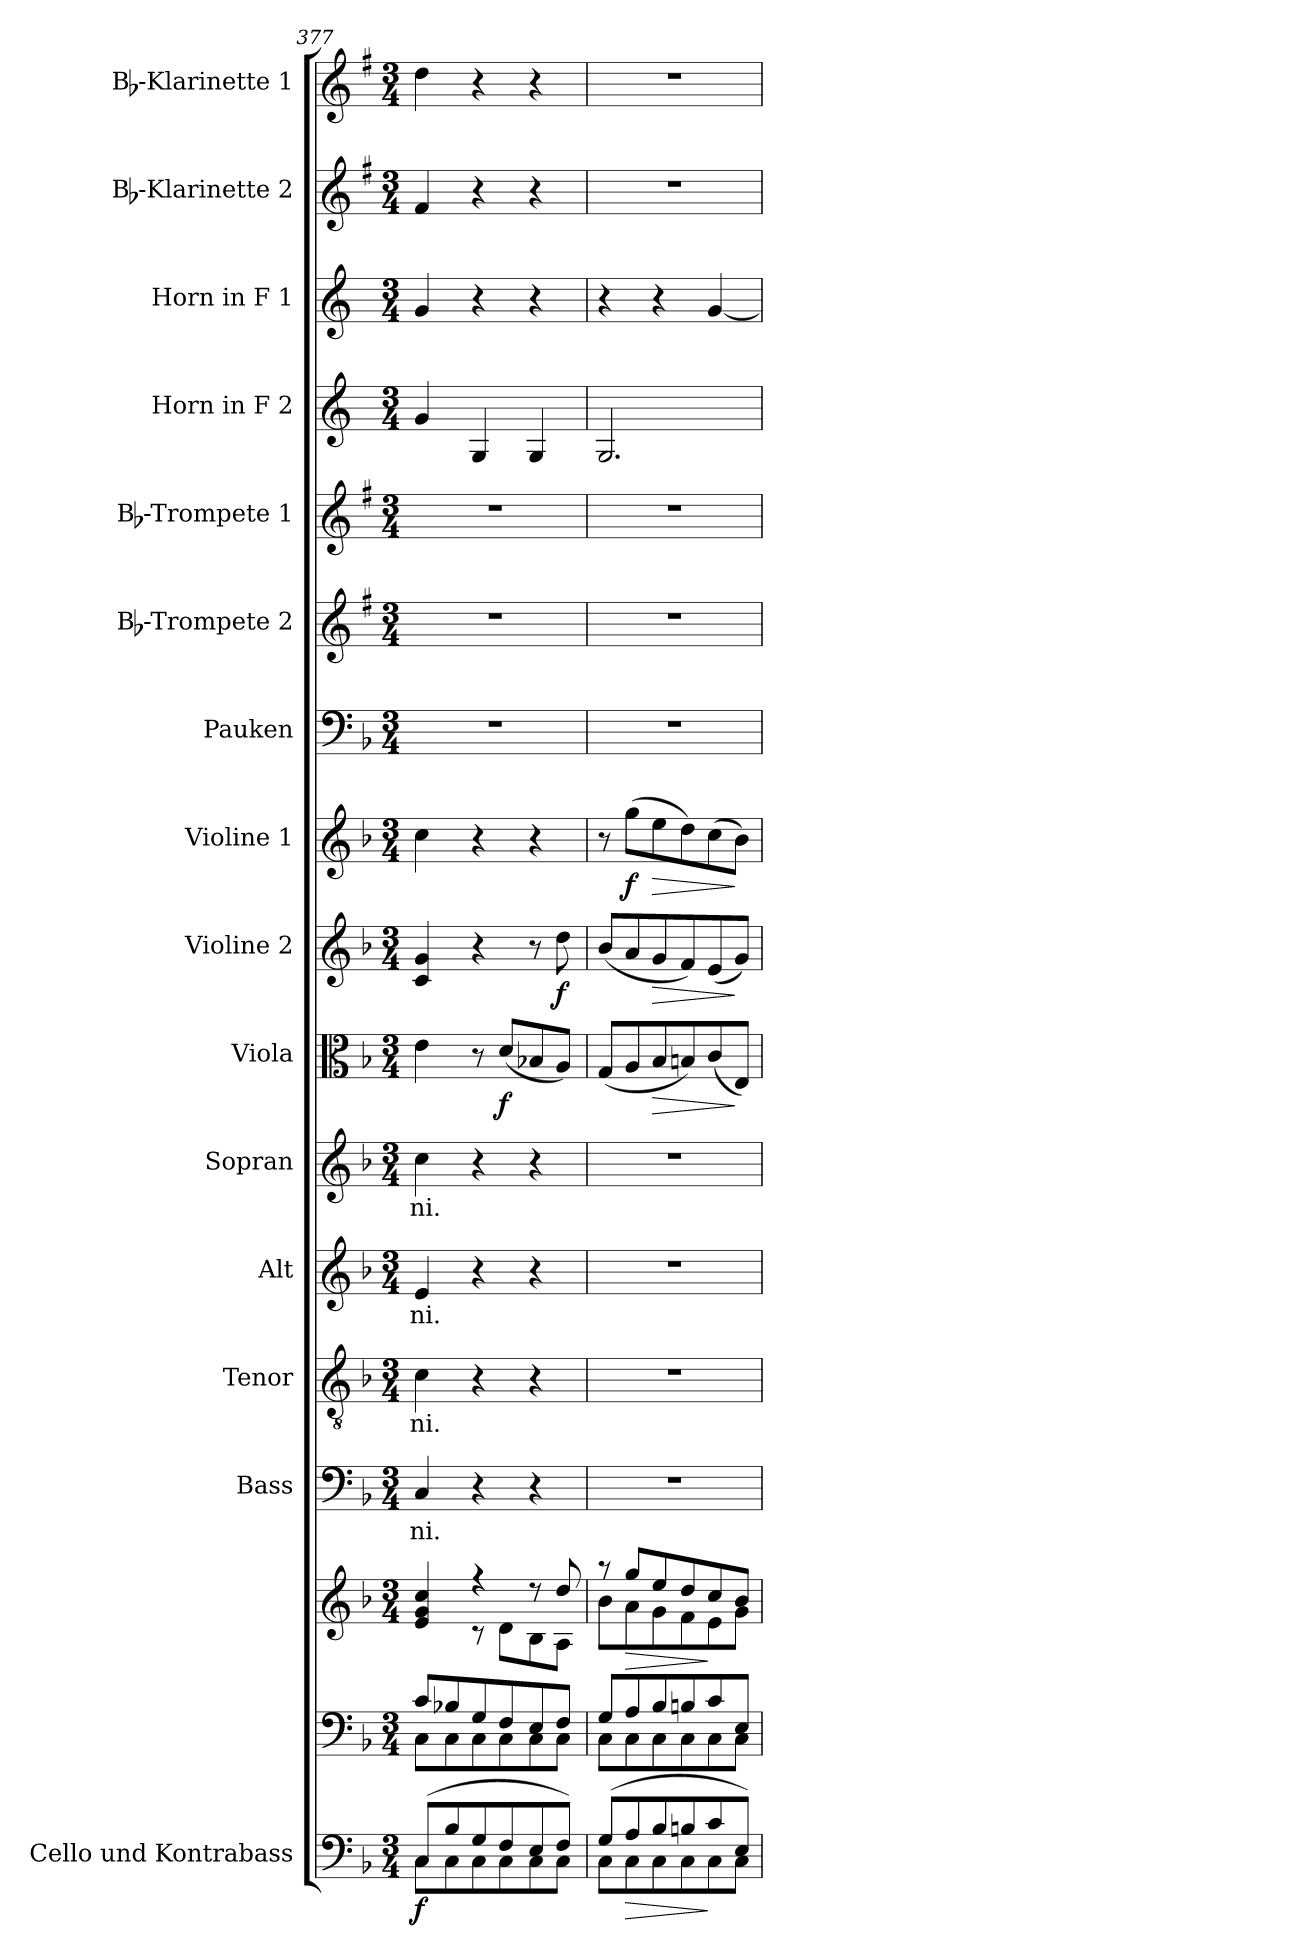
**kern	**dynam	**kern	**kern	**dynam	**kern	**text	**kern	**text	**kern	**text	**kern	**text	**kern	**dynam	**kern	**dynam	**kern	**dynam	**kern	**kern	**kern	**kern	**kern	**kern	**kern
*part16	*part16	*part15	*part15	*part15	*part14	*part14	*part13	*part13	*part12	*part12	*part11	*part11	*part10	*part10	*part9	*part9	*part8	*part8	*part7	*part6	*part5	*part4	*part3	*part2	*part1
*staff17	*staff17	*staff16	*staff15	*staff15/16	*staff14	*staff14	*staff13	*staff13	*staff12	*staff12	*staff11	*staff11	*staff10	*staff10	*staff9	*staff9	*staff8	*staff8	*staff7	*staff6	*staff5	*staff4	*staff3	*staff2	*staff1
*I"Cello und Kontrabass	*	*	*	*	*I"Bass	*	*I"Tenor	*	*I"Alt	*	*I"Sopran	*	*I"Viola	*	*I"Violine 2	*	*I"Violine 1	*	*I"Pauken	*I"Bb-Trompete 2	*I"Bb-Trompete 1	*I"Horn in F 2	*I"Horn in F 1	*I"Bb-Klarinette 2	*I"Bb-Klarinette 1
*I'Kb.	*	*	*	*	*I'B.	*	*I'T.	*	*I'A.	*	*I'S.	*	*I'Vla.	*	*I'Vl. 2	*	*I'Vl. 1	*	*I'Pk.	*I'Bb Trp. 2	*I'Bb Trp. 1	*	*	*I'Bb Kl. 2	*I'Bb Kl. 1
*clefF4	*	*clefF4	*clefG2	*	*clefF4	*	*clefGv2	*	*clefG2	*	*clefG2	*	*clefC3	*	*clefG2	*	*clefG2	*	*clefF4	*clefG2	*clefG2	*clefG2	*clefG2	*clefG2	*clefG2
*ITrd7c12	*	*	*	*	*	*	*	*	*	*	*	*	*	*	*	*	*	*	*	*ITrd1c2	*ITrd1c2	*ITrd4c7	*ITrd4c7	*ITrd1c2	*ITrd1c2
*k[b-]	*	*k[b-]	*k[b-]	*	*k[b-]	*	*k[b-]	*	*k[b-]	*	*k[b-]	*	*k[b-]	*	*k[b-]	*	*k[b-]	*	*k[b-]	*k[b-]	*k[b-]	*k[b-]	*k[b-]	*k[b-]	*k[b-]
*F:	*	*F:	*F:	*	*F:	*	*F:	*	*F:	*	*F:	*	*F:	*	*F:	*	*F:	*	*F:	*F:	*F:	*F:	*F:	*F:	*F:
*M3/4	*	*M3/4	*M3/4	*	*M3/4	*	*M3/4	*	*M3/4	*	*M3/4	*	*M3/4	*	*M3/4	*	*M3/4	*	*M3/4	*M3/4	*M3/4	*M3/4	*M3/4	*M3/4	*M3/4
=377	=377	=377	=377	=377	=377	=377	=377	=377	=377	=377	=377	=377	=377	=377	=377	=377	=377	=377	=377	=377	=377	=377	=377	=377	=377
*^	*	*^	*^	*	*	*	*	*	*	*	*	*	*	*	*	*	*	*	*	*	*	*	*	*	*
!	!	!LO:DY:b	!	!	!	!	!	!	!LO:LY:b	!	!LO:LY:b	!	!LO:LY:b	!	!LO:LY:b	!	!	!	!	!	!	!	!	!	!	!	!	!
(>8CC/L	8CC\L	f	8c/L	8C\L	4e/ 4g/ 4cc/	4ryy	.	4C/	-ni.	4c\	-ni.	4e/	-ni.	4cc\	-ni.	4e\	.	4c/ 4g/	.	4cc\	.	2.r	2.r	2.r	4c/	4c/	4e/	4cc\
8BB-/	8CC\	.	8B-X/	8C\	.	.	.	.	.	.	.	.	.	.	.	.	.	.	.	.	.	.	.	.	.	.	.	.
8GG/	8CC\	.	8G/	8C\	4ree	8rc	.	4r	.	4r	.	4r	.	4r	.	8r	.	4r	.	4r	.	.	.	.	4C/	4r	4r	4r
!	!	!	!	!	!	!	!	!	!	!	!	!	!	!	!	!	!LO:DY:b	!	!	!	!	!	!	!	!	!	!	!
8FF/	8CC\	.	8F/	8C\	.	8d\L	.	.	.	.	.	.	.	.	.	(<8d/L	f	.	.	.	.	.	.	.	.	.	.	.
8EE/	8CC\	.	8E/	8C\	8rdd	8B-\	.	4r	.	4r	.	4r	.	4r	.	8B-X/	.	8r	.	4r	.	.	.	.	4C/	4r	4r	4r
!	!	!	!	!	!	!	!	!	!	!	!	!	!	!	!	!	!	!	!LO:DY:b	!	!	!	!	!	!	!	!	!
8FF/J)	8CC\J	.	8F/J	8C\J	8dd/	8A\J	.	.	.	.	.	.	.	.	.	8A/J)	.	8dd\	f	.	.	.	.	.	.	.	.	.
=378	=378	=378	=378	=378	=378	=378	=378	=378	=378	=378	=378	=378	=378	=378	=378	=378	=378	=378	=378	=378	=378	=378	=378	=378	=378	=378	=378	=378
(>8GG/L	8CC\L	.	8G/L	8C\L	8raa	8b-\L	.	2.r	.	2.r	.	2.r	.	2.r	.	(<8G/L	.	(<8b-/L	.	8r	.	2.r	2.r	2.r	2.C/	4r	2.r	2.r
!	!	!LO:HP:b	!	!	!	!	!LO:HP:b	!	!	!	!	!	!	!	!	!	!	!	!	!	!LO:DY:b	!	!	!	!	!	!	!
8AA/	8CC\	>	8A/	8C\	8gg/L	8a\	>	.	.	.	.	.	.	.	.	8A/	.	8a/	.	(>8gg\L	f	.	.	.	.	.	.	.
!	!	!	!	!	!	!	!	!	!	!	!	!	!	!	!	!	!LO:HP:b	!	!LO:HP:b	!	!LO:HP:b	!	!	!	!	!	!	!
8BB-/	8CC\	.	8B-/	8C\	8ee/	8g\	.	.	.	.	.	.	.	.	.	8B-/	>	8g/	>	8ee\	>	.	.	.	.	4r	.	.
8BBn/	8CC\	.	8Bn/	8C\	8dd/	8f\	.	.	.	.	.	.	.	.	.	8Bn/)	.	8f/)	.	8dd\)	.	.	.	.	.	.	.	.
8C/	8CC\	]	8c/	8C\	8cc/	8e\	]	.	.	.	.	.	.	.	.	(<8c/	.	(<8e/	.	(>8cc\	.	.	.	.	.	[4c/	.	.
8EE/J)	8CC\J	.	8E/J	8C\J	8b-/J	8g\J	.	.	.	.	.	.	.	.	.	8E/J)	]	8g/J)	]	8b-\J)	]	.	.	.	.	.	.	.
*v	*v	*	*	*	*	*	*	*	*	*	*	*	*	*	*	*	*	*	*	*	*	*	*	*	*	*	*	*
*	*	*v	*v	*	*	*	*	*	*	*	*	*	*	*	*	*	*	*	*	*	*	*	*	*	*	*	*
*	*	*	*v	*v	*	*	*	*	*	*	*	*	*	*	*	*	*	*	*	*	*	*	*	*	*	*
=	=	=	=	=	=	=	=	=	=	=	=	=	=	=	=	=	=	=	=	=	=	=	=	=	=
*-	*-	*-	*-	*-	*-	*-	*-	*-	*-	*-	*-	*-	*-	*-	*-	*-	*-	*-	*-	*-	*-	*-	*-	*-	*-
